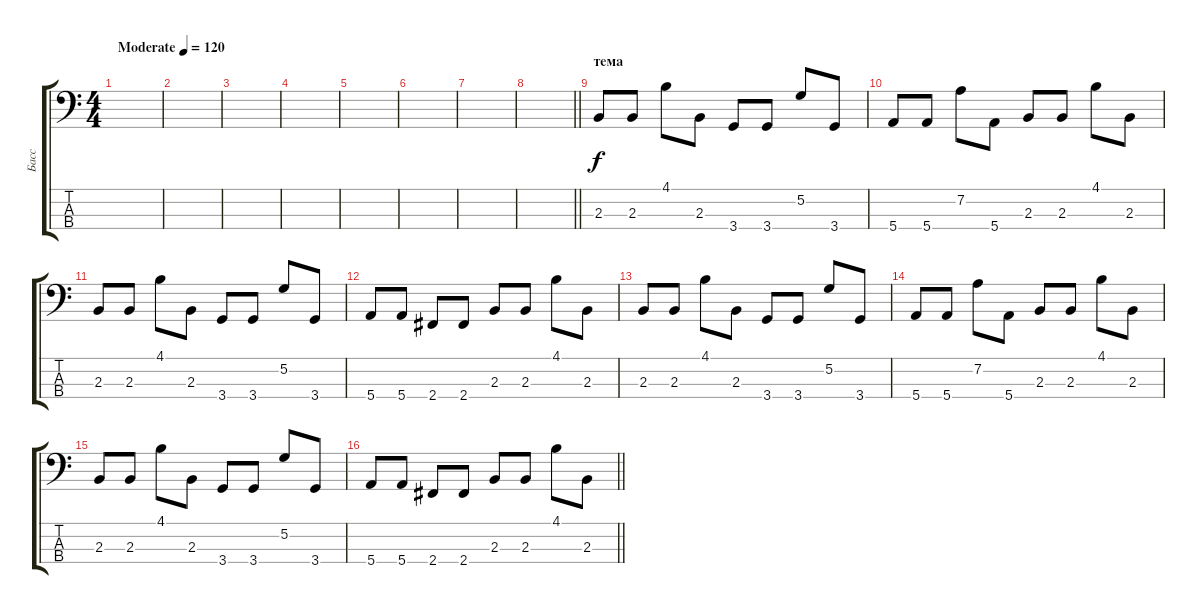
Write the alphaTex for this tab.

\track ("Басс" "Басс") {instrument electricbassfinger}
\staff {score tabs}
\tuning (G2 D2 A1 E1) {hide}
\ts (4 4)
\tempo (120 "Moderate")
\clef f4
\ks c
|
|
|
|
|
|
|
\barLineRight lightlight
|
\section ("" "тема")
2.3.8 2.3.8 4.1.8 2.3.8 3.4.8 3.4.8 5.2.8 3.4.8 |
5.4.8 5.4.8 7.2.8 5.4.8 2.3.8 2.3.8 4.1.8 2.3.8 |
2.3.8 2.3.8 4.1.8 2.3.8 3.4.8 3.4.8 5.2.8 3.4.8 |
5.4.8 5.4.8 2.4.8 2.4.8 2.3.8 2.3.8 4.1.8 2.3.8 |
2.3.8 2.3.8 4.1.8 2.3.8 3.4.8 3.4.8 5.2.8 3.4.8 |
5.4.8 5.4.8 7.2.8 5.4.8 2.3.8 2.3.8 4.1.8 2.3.8 |
2.3.8 2.3.8 4.1.8 2.3.8 3.4.8 3.4.8 5.2.8 3.4.8 |
\barLineRight lightlight
5.4.8 5.4.8 2.4.8 2.4.8 2.3.8 2.3.8 4.1.8 2.3.8
